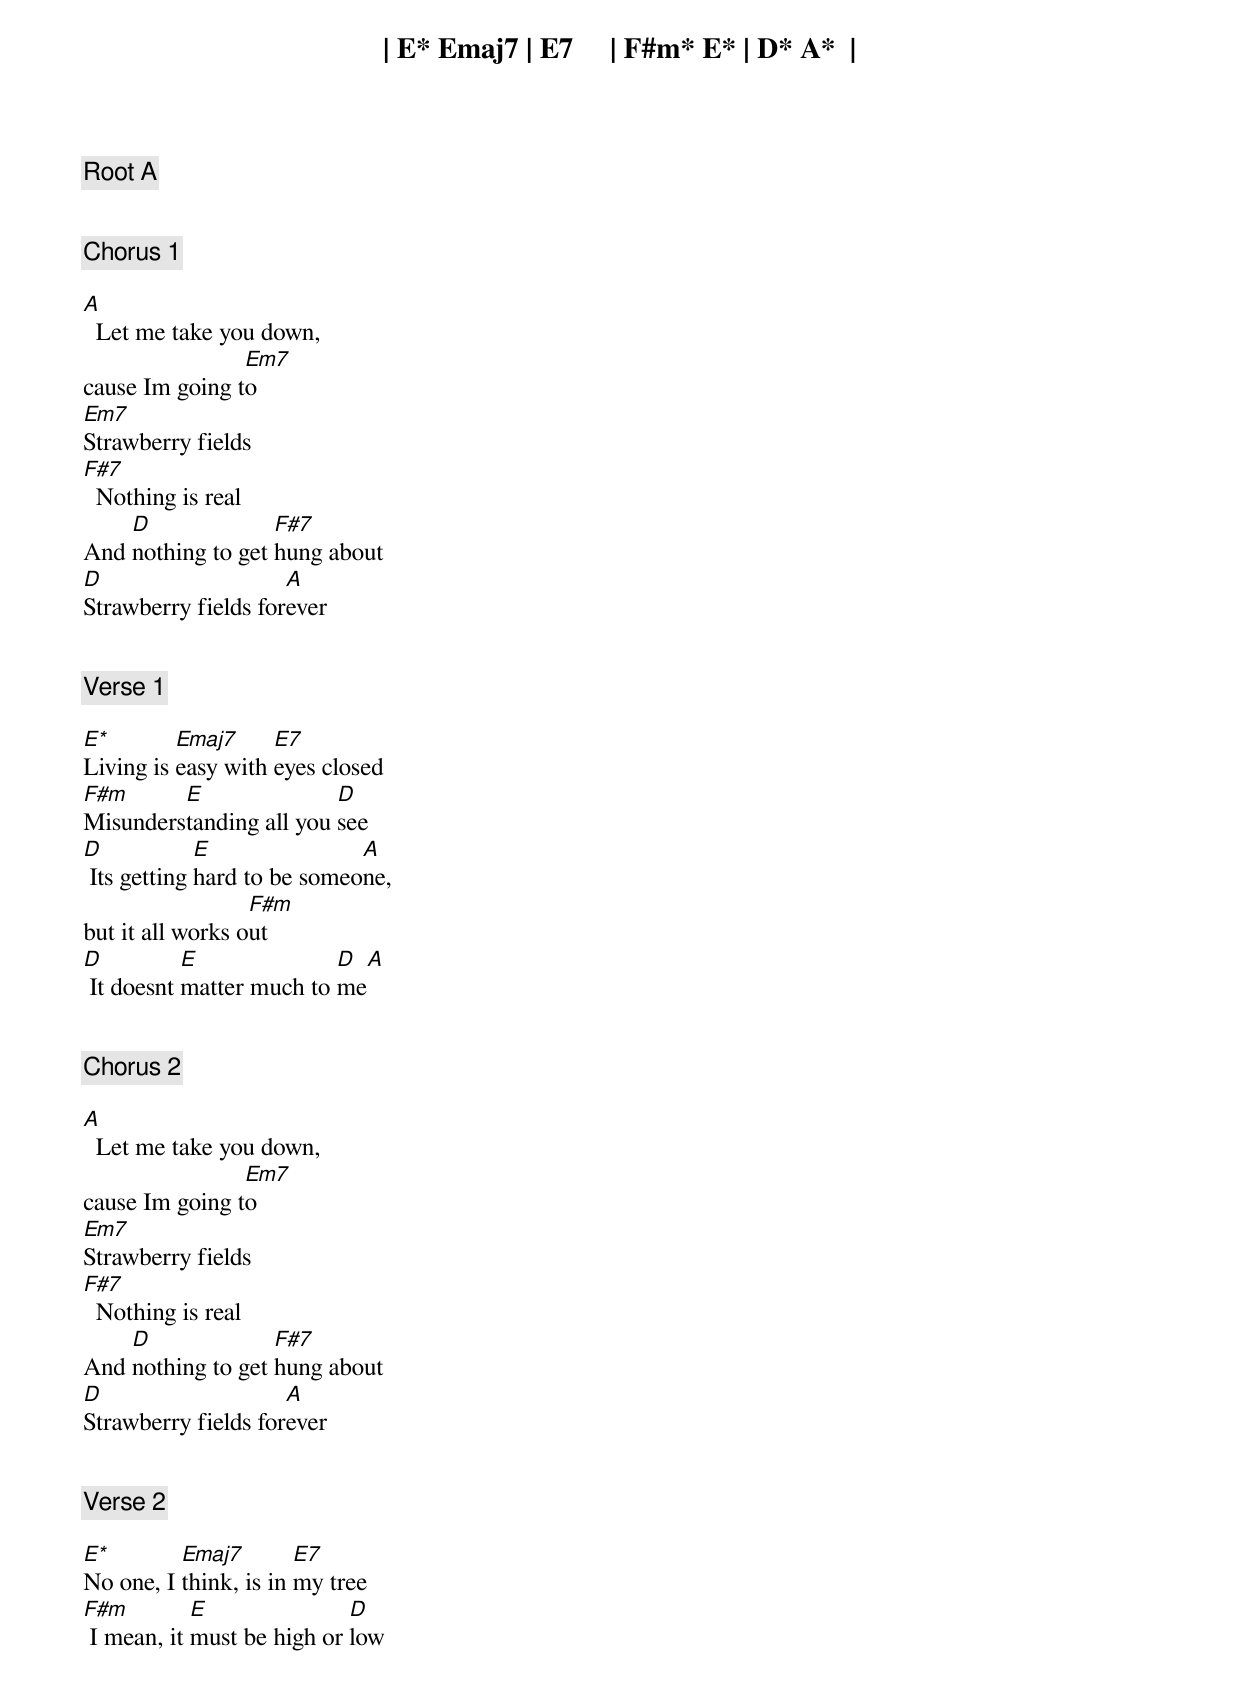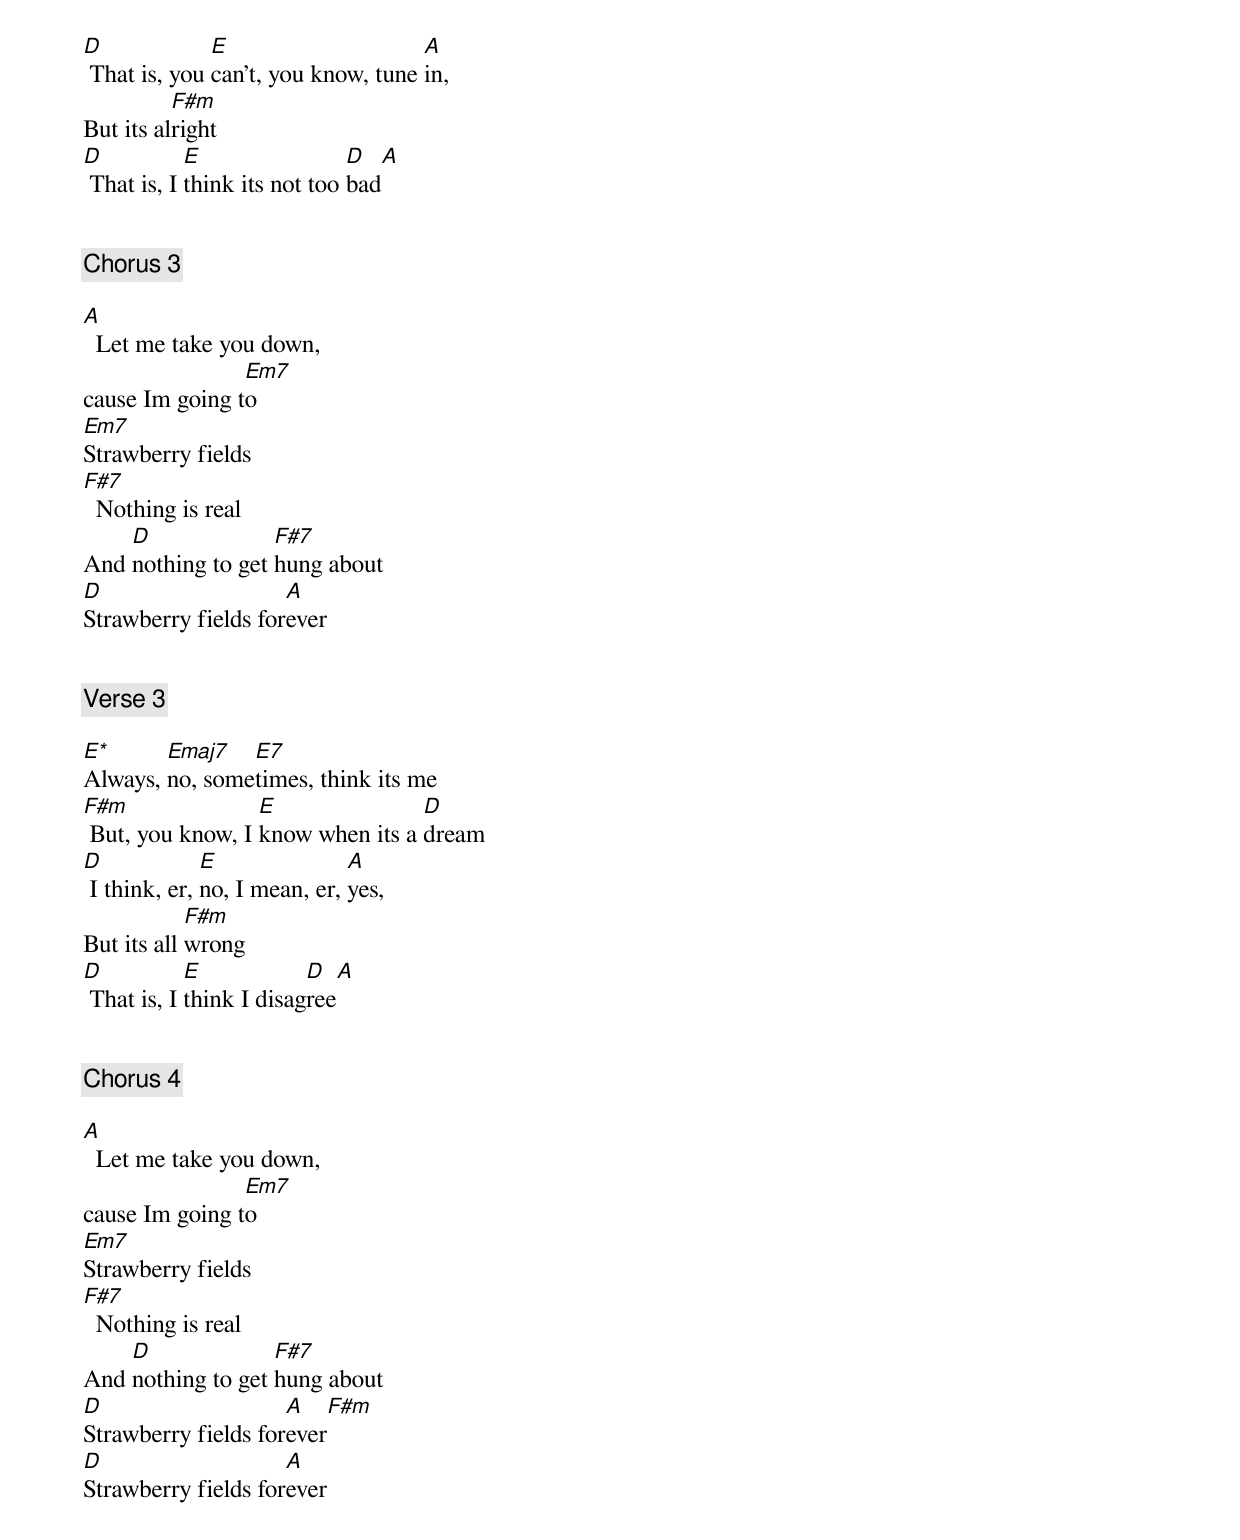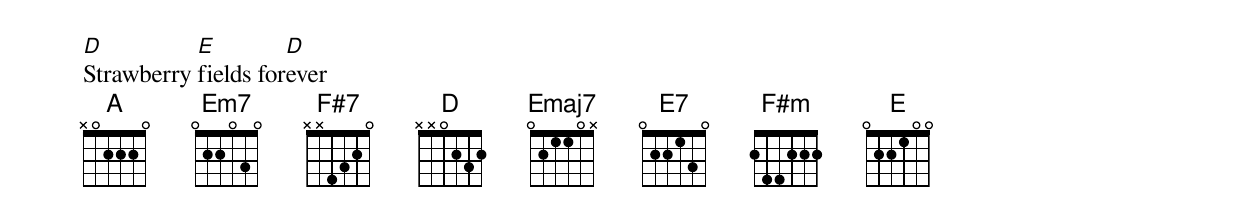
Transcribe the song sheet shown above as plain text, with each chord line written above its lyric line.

[Root] A

| E* Emaj7 | E7     | F#m* E* | D* A*  |


[Chorus 1]

A
  Let me take you down,
                Em7
cause Im going to
Em7
Strawberry fields
F#7
  Nothing is real
    D              F#7
And nothing to get hung about
D                    A
Strawberry fields forever


[Verse 1]

E*        Emaj7     E7
Living is easy with eyes closed
F#m      E               D
Misunderstanding all you see
D            E               A
 Its getting hard to be someone,
                  F#m
but it all works out
D          E              D   A
 It doesnt matter much to me


[Chorus 2]

A
  Let me take you down,
                Em7
cause Im going to
Em7
Strawberry fields
F#7
  Nothing is real
    D              F#7
And nothing to get hung about
D                    A
Strawberry fields forever


[Verse 2]

E*        Emaj7        E7
No one, I think, is in my tree
F#m         E               D
 I mean, it must be high or low
D             E                     A
 That is, you can't, you know, tune in,
          F#m
But its alright
D           E                 D   A
 That is, I think its not too bad


[Chorus 3]

A
  Let me take you down,
                Em7
cause Im going to
Em7
Strawberry fields
F#7
  Nothing is real
    D              F#7
And nothing to get hung about
D                    A
Strawberry fields forever


[Verse 3]

E*      Emaj7   E7
Always, no, sometimes, think its me
F#m               E               D
 But, you know, I know when its a dream
D             E               A
 I think, er, no, I mean, er, yes,
            F#m
But its all wrong
D           E            D   A
 That is, I think I disagree


[Chorus 4]

A
  Let me take you down,
                Em7
cause Im going to
Em7
Strawberry fields
F#7
  Nothing is real
    D              F#7
And nothing to get hung about
D                    A     F#m
Strawberry fields forever
D                    A
Strawberry fields forever
D          E         D
Strawberry fields forever
